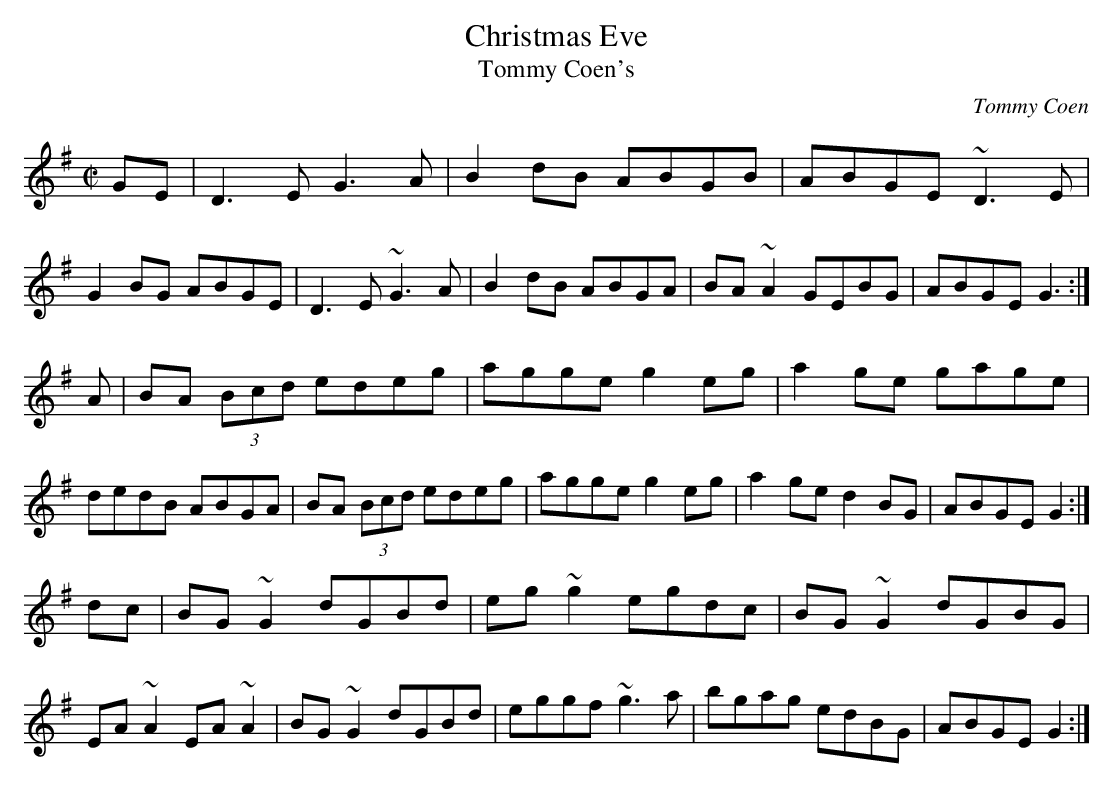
X:1
T:Christmas Eve
T:Tommy Coen's
M:C|
L:1/8
E:7
C:Tommy Coen
K:G
GE|D3 E G3 A|B2 dB ABGB|ABGE ~D3 E|G2 BG ABGE|D3 E ~G3 A|B2 dB ABGA|BA ~A2 GEBG| ABGE G3:|
A|BA (3Bcd edeg|agge g2 eg|a2 ge gage|dedB ABGA|BA (3Bcd edeg|agge g2 eg|a2 ge d2 BG| ABGE G2:|
dc|BG ~G2 dGBd|eg ~g2 egdc|BG ~G2 dGBG|EA ~A2 EA ~A2|BG ~G2 dGBd|eggf ~g3 a|bgag edBG|ABGE G2:|
